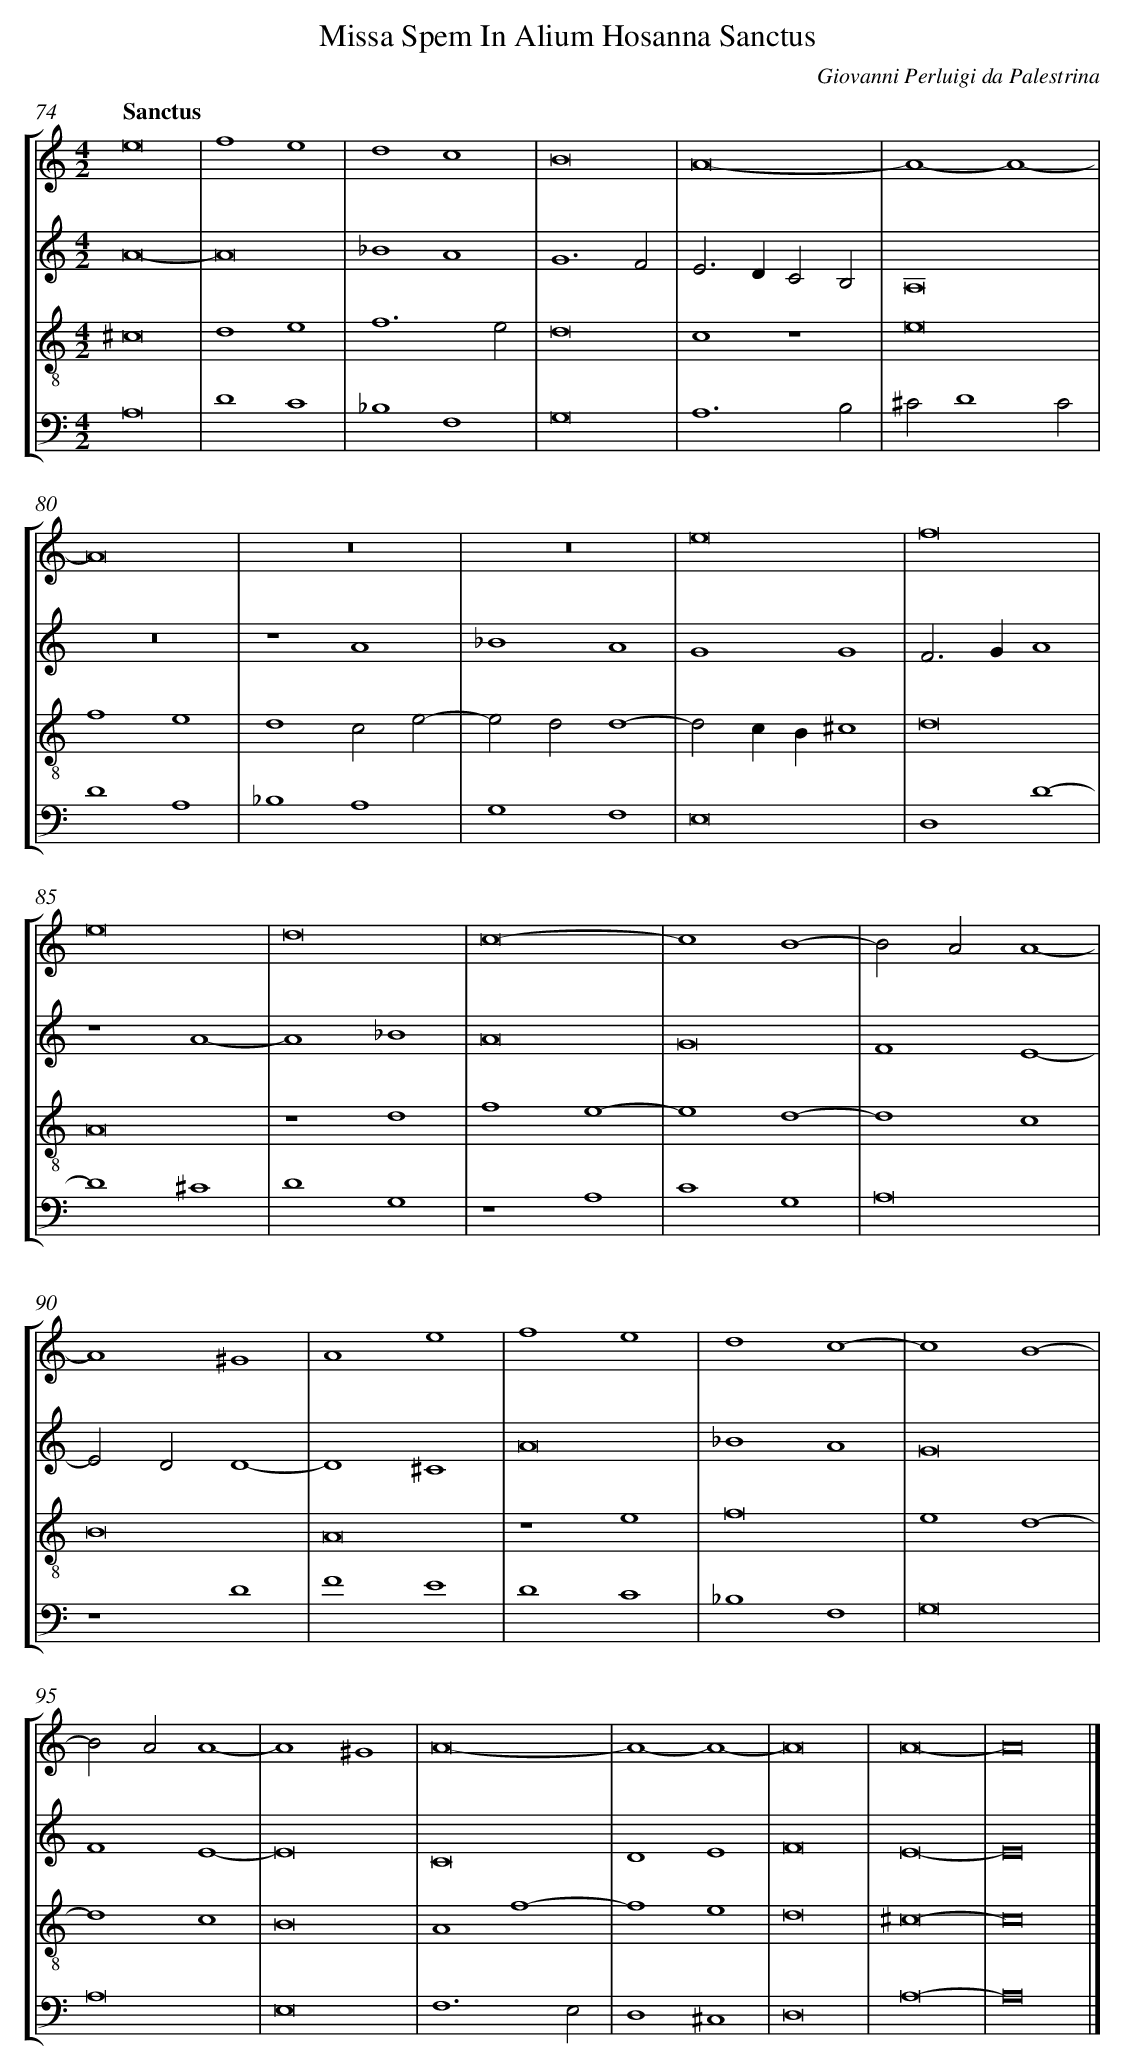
X:1
T: Missa Spem In Alium Hosanna Sanctus
C: Giovanni Perluigi da Palestrina
L: 1/4
M: 4/2
Q: "Sanctus"
%%staves [1 2 3 4]
V: 1 clef=treble
V: 2 clef=treble
V: 3 clef=treble-8
V: 4 clef=bass
K: C
[V:1] e8 |
[V:2] A8- |
[V:3] ^c8 |
[V:4] A,8 |
[V:1] f4e4 |
[V:2] A8 |
[V:3] d4e4 |
[V:4] D4C4 |
[V:1] d4c4 |
[V:2] _B4A4 |
[V:3] f6e2 |
[V:4] _B,4F,4 |
[V:1] B8 |
[V:2] G6F2 |
[V:3] d8 |
[V:4] G,8 |
[V:1] A8- |
[V:2] E2>D2C2B,2 |
[V:3] c4z4 |
[V:4] A,6B,2 |
[V:1] A4-A4- |
[V:2] A,8 |
[V:3] e8 |
[V:4] ^C2D4C2 |
[V:1] A8 |
[V:2] z8 |
[V:3] f4e4 |
[V:4] D4A,4 |
[V:1] z8 |
[V:2] z4A4 |
[V:3] d4c2e2- |
[V:4] _B,4A,4 |
[V:1] z8 |
[V:2] _B4A4 |
[V:3] e2d2d4- |
[V:4] G,4F,4 |
[V:1] e8 |
[V:2] G4G4 |
[V:3] d2cB^c4 |
[V:4] E,8 |
[V:1] f8 |
[V:2] F2>G2A4 |
[V:3] d8 |
[V:4] D,4D4- |
[V:1] e8 |
[V:2] z4A4- |
[V:3] A8 |
[V:4] D4^C4 |
[V:1] d8 |
[V:2] A4_B4 |
[V:3] z4d4 |
[V:4] D4G,4 |
[V:1] c8- |
[V:2] A8 |
[V:3] f4e4- |
[V:4] z4A,4 |
[V:1] c4B4- |
[V:2] G8 |
[V:3] e4d4- |
[V:4] C4G,4 |
[V:1] B2A2A4- |
[V:2] F4E4- |
[V:3] d4c4 |
[V:4] A,8 |
[V:1] A4^G4 |
[V:2] E2D2D4- |
[V:3] B8 |
[V:4] z4D4 |
[V:1] A4e4 |
[V:2] D4^C4 |
[V:3] A8 |
[V:4] F4E4 |
[V:1] f4e4 |
[V:2] A8 |
[V:3] z4e4 |
[V:4] D4C4 |
[V:1] d4c4- |
[V:2] _B4A4 |
[V:3] f8 |
[V:4] _B,4F,4 |
[V:1] c4B4- |
[V:2] G8 |
[V:3] e4d4- |
[V:4] G,8 |
[V:1] B2A2A4- |
[V:2] F4E4- |
[V:3] d4c4 |
[V:4] A,8 |
[V:1] A4^G4 |
[V:2] E8 |
[V:3] B8 |
[V:4] E,8 |
[V:1] A8- |
[V:2] C8 |
[V:3] A4f4- |
[V:4] F,6E,2 |
[V:1] A4-A4- |
[V:2] D4E4 |
[V:3] f4e4 |
[V:4] D,4^C,4 |
[V:1] A8 |
[V:2] F8 |
[V:3] d8 |
[V:4] D,8 |
[V:1] A8- |
[V:2] E8- |
[V:3] ^c8- |
[V:4] A,8- |
[V:1] A8 |]
[V:2] E8 |]
[V:3] c8 |]
[V:4] A,8 |]
